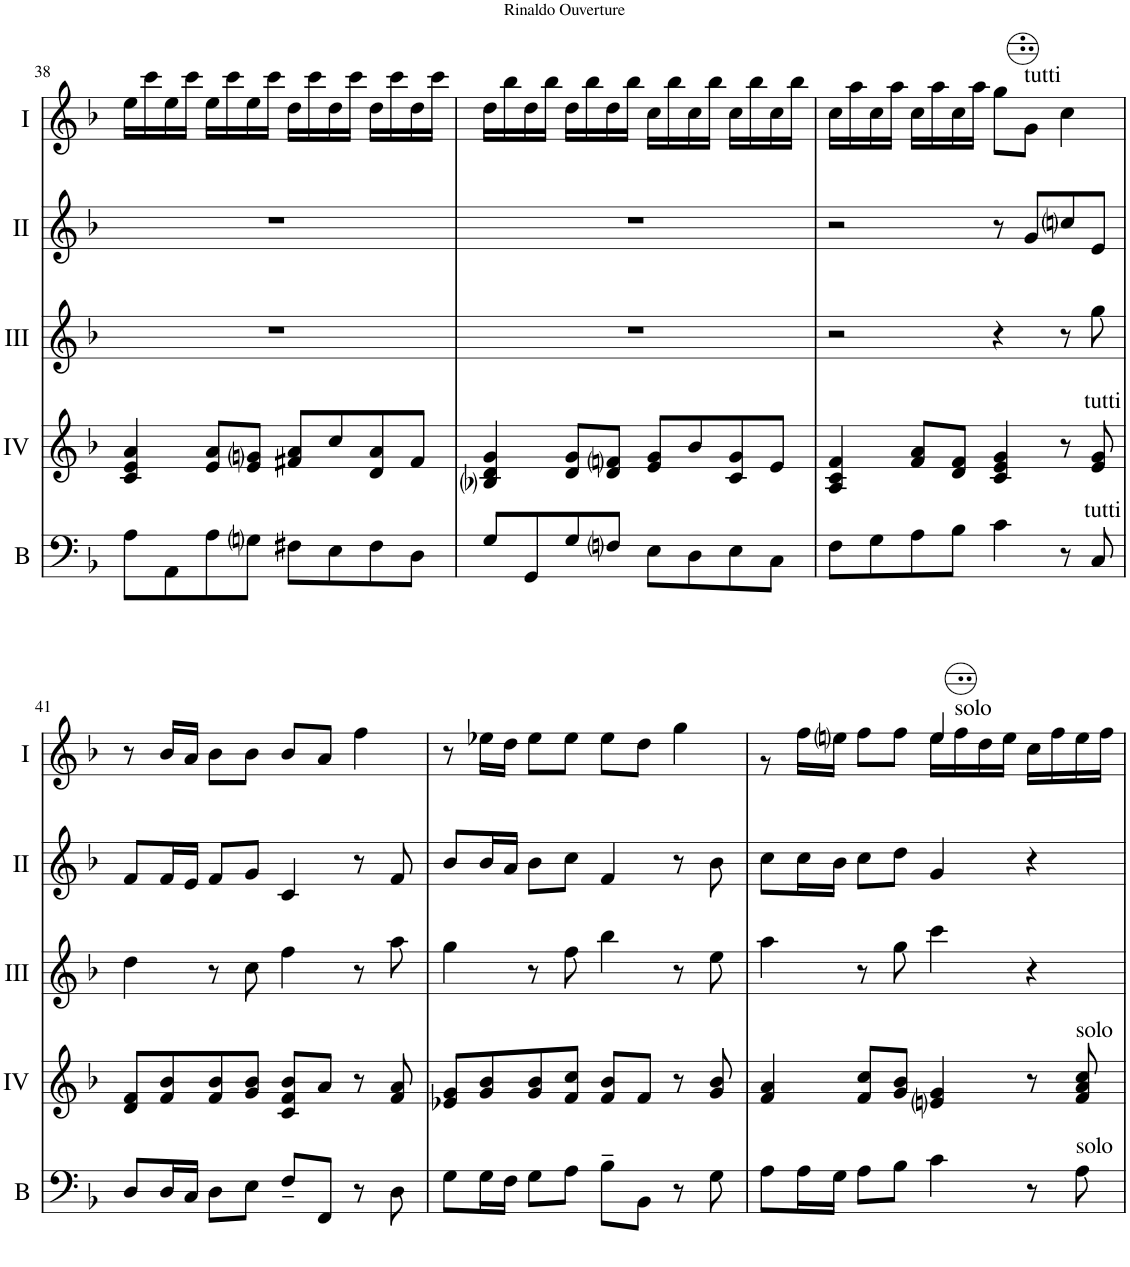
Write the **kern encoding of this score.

**kern	**kern	**kern	**kern	**kern
*part5	*part4	*part3	*part2	*part1
*staff5	*staff4	*staff3	*staff2	*staff1
*I"Bass	*I"Acc. 4	*I"Acc. 3	*I"Acc. 2	*I"Acc. 1
*I'B	*	*	*	*
!!LO:PB:g=z
*clefF4	*clefG2	*clefG2	*clefG2	*clefG2
*Trd7c12	*	*Trd7c12	*	*
*k[b-]	*k[b-]	*k[b-]	*k[b-]	*k[b-]
*M4/4	*M4/4	*M4/4	*M4/4	*M4/4
*met(c)	*met(c)	*met(c)	*met(c)	*met(c)
=38	=38	=38	=38	=38
8A\L	4c/ 4e/ 4a/	1r	1r	16ee\LL
.	.	.	.	16ccc\
8AA\	.	.	.	16ee\
.	.	.	.	16ccc\JJ
8A\	8e/ 8a/L	.	.	16ee\LL
.	.	.	.	16ccc\
8Gni\J	8e/ 8gni/J	.	.	16ee\
.	.	.	.	16ccc\JJ
8F#X\L	8f#X/ 8a/L	.	.	16dd\LL
.	.	.	.	16ccc\
8E\	8cc/	.	.	16dd\
.	.	.	.	16ccc\JJ
8F#\	8d/ 8a/	.	.	16dd\LL
.	.	.	.	16ccc\
8D\J	8f#/J	.	.	16dd\
.	.	.	.	16ccc\JJ
=39	=39	=39	=39	=39
8G/L	4B-i/ 4d/ 4g/	1r	1r	16dd\LL
.	.	.	.	16bb-\
8GG/	.	.	.	16dd\
.	.	.	.	16bb-\JJ
8G/	8d/ 8g/L	.	.	16dd\LL
.	.	.	.	16bb-\
8Fni/J	8d/ 8fni/J	.	.	16dd\
.	.	.	.	16bb-\JJ
8E\L	8e/ 8g/L	.	.	16cc\LL
.	.	.	.	16bb-\
8D\	8b-/	.	.	16cc\
.	.	.	.	16bb-\JJ
8E\	8c/ 8g/	.	.	16cc\LL
.	.	.	.	16bb-\
8C\J	8e/J	.	.	16cc\
.	.	.	.	16bb-\JJ
=40	=40	=40	=40	=40
8F\L	4A/ 4c/ 4f/	2r	2r	16cc\LL
.	.	.	.	16aa\
8G\	.	.	.	16cc\
.	.	.	.	16aa\JJ
8A\	8f/ 8a/L	.	.	16cc\LL
.	.	.	.	16aa\
8B-\J	8d/ 8f/J	.	.	16cc\
.	.	.	.	16aa\JJ
4c\	4c/ 4e/ 4g/	4r	8r	8gg\L
!	!	!	!	!LO:TX:a:t=tutti
.	.	.	8g/L	8g\J
8r	8r	8r	8ccni/	4cc\
!	!LO:TX:a:t=tutti	!	!	!
!LO:TX:a:t=tutti	!	!	!	!
8C/	8e/ 8g/	8gg\	8e/J	.
!!LO:LB:g=z
=41	=41	=41	=41	=41
8D/L	8d/ 8f/L	4dd\	8f/L	8r
16D/L	8f/ 8b-/	.	16f/L	16b-/LL
16C/JJ	.	.	16e/JJ	16a/JJ
8D\L	8f/ 8b-/	8r	8f/L	8b-\L
8E\J	8g/ 8b-/J	8cc\	8g/J	8b-\J
8F~/L	8c/ 8f/ 8b-/L	4ff\	4c/	8b-/L
8FF/J	8a/J	.	.	8a/J
8r	8r	8r	8r	4ff\
8D\	8f/ 8a/	8aa\	8f/	.
=42	=42	=42	=42	=42
8G\L	8e-X/ 8g/L	4gg\	8b-/L	8r
16G\L	8g/ 8b-/	.	16b-/L	16ee-X\LL
16F\JJ	.	.	16a/JJ	16dd\JJ
8G\L	8g/ 8b-/	8r	8b-\L	8ee-\L
8A\J	8f/ 8cc/J	8ff\	8cc\J	8ee-\J
8B-~\L	8f/ 8b-/L	4bb-\	4f/	8ee-\L
8BB-\J	8f/J	.	.	8dd\J
8r	8r	8r	8r	4gg\
8G\	8g/ 8b-/	8ee\	8b-\	.
=43	=43	=43	=43	=43
*	*	*	*	*^
8A\L	4f/ 4a/	4aa\	8cc\L	2ryy	8r
16A\L	.	.	16cc\L	.	16ff\LL
16G\JJ	.	.	16b-\JJ	.	16eeni\JJ
8A\L	8f/ 8cc/L	8r	8cc\L	.	8ff\L
8B-\J	8g/ 8b-/J	8gg\	8dd\J	.	8ff\J
4c\	4eni/ 4g/	4ccc\	4g/	4ee/	16ee\LL
!	!	!	!	!	!LO:TX:a:t=solo
.	.	.	.	.	16ff\
.	.	.	.	.	16dd\
.	.	.	.	.	16ee\JJ
8r	8r	4r	4r	4ryy	16cc\LL
.	.	.	.	.	16ff\
!	!LO:TX:a:t=solo	!	!	!	!
!LO:TX:a:t=solo	!	!	!	!	!
8A\	8f/ 8a/ 8cc/	.	.	.	16ee\
.	.	.	.	.	16ff\JJ
*	*	*	*	*v	*v
=	=	=	=	=
*-	*-	*-	*-	*-
